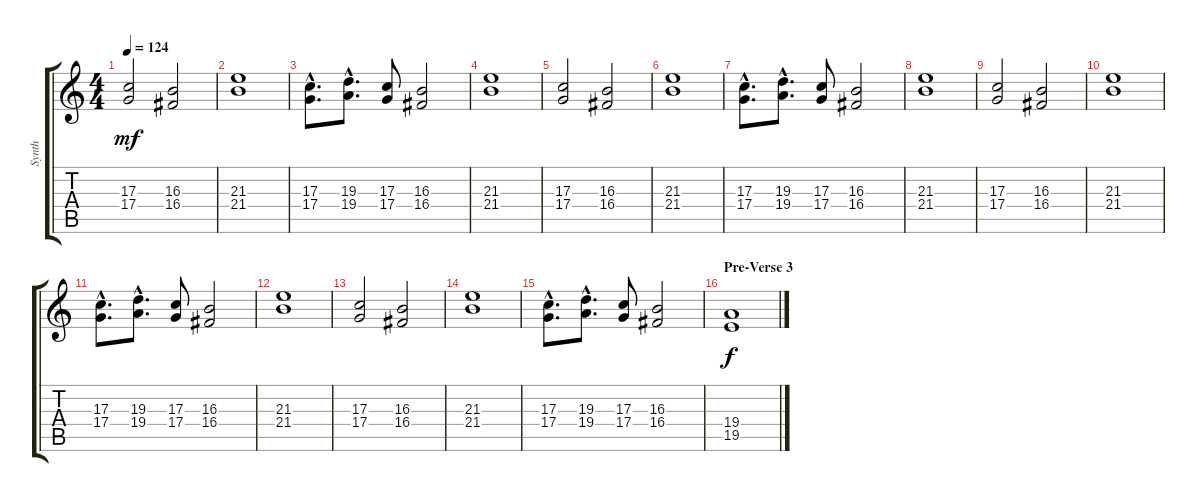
\track ("Synth" "Synth") {instrument stringensemble1}
\staff {score tabs}
\tuning (E4 B3 G3 D3 A2 E2) {hide}
\ts (4 4)
\tempo 124
\clef g2
\ks c
(17.3 17.4).2{dy mf} (16.3 16.4).2 |
(21.3 21.4).1 |
(17.3{hac} 17.4{hac}).8{d} (19.3{hac} 19.4{hac}).8{d} (17.3 17.4).8 (16.3 16.4).2 |
(21.3 21.4).1 |
(17.3 17.4).2 (16.3 16.4).2 |
(21.3 21.4).1 |
(17.3{hac} 17.4{hac}).8{d} (19.3{hac} 19.4{hac}).8{d} (17.3 17.4).8 (16.3 16.4).2 |
(21.3 21.4).1 |
(17.3 17.4).2 (16.3 16.4).2 |
(21.3 21.4).1 |
(17.3{hac} 17.4{hac}).8{d} (19.3{hac} 19.4{hac}).8{d} (17.3 17.4).8 (16.3 16.4).2 |
(21.3 21.4).1 |
(17.3 17.4).2 (16.3 16.4).2 |
(21.3 21.4).1 |
(17.3{hac} 17.4{hac}).8{d} (19.3{hac} 19.4{hac}).8{d} (17.3 17.4).8 (16.3 16.4).2 |
\section ("" "Pre-Verse 3")
(19.4 19.5).1{dy f}
